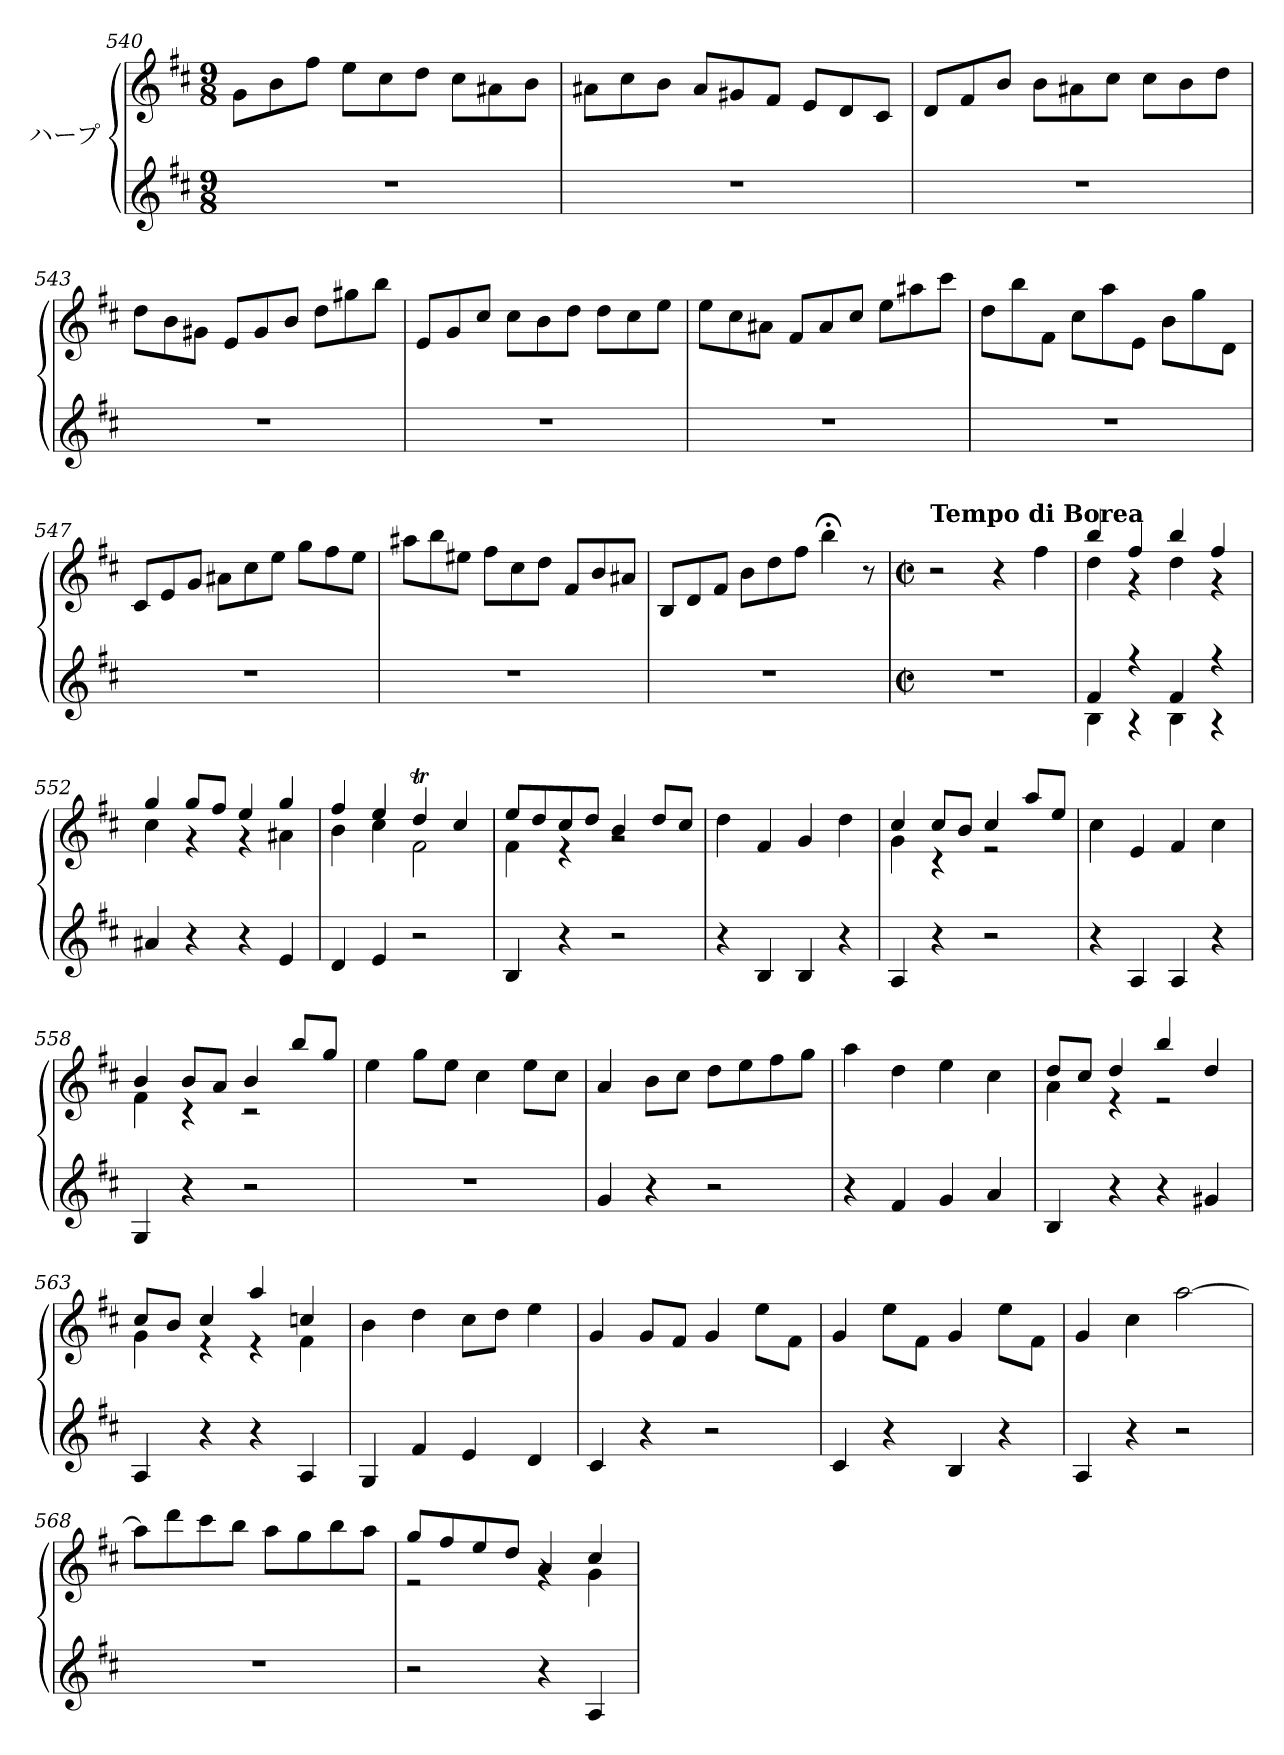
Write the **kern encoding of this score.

**kern	**kern
*part1	*part1
*staff2	*staff1
*I"ハープ	*
*clefG2	*clefG2
*k[f#c#]	*k[f#c#]
*M9/8	*M9/8
=540	=540
8%9r	8g\L
.	8b\
.	8ff#\J
.	8ee\L
.	8cc#\
.	8dd\J
.	8cc#\L
.	8a#X\
.	8b\J
=541	=541
8%9r	8a#X\L
.	8cc#\
.	8b\J
.	8a#/L
.	8g#X/
.	8f#/J
.	8e/L
.	8d/
.	8c#/J
!!LO:LB:g=z
=542	=542
8%9r	8d/L
.	8f#/
.	8b/J
.	8b\L
.	8a#X\
.	8cc#\J
.	8cc#\L
.	8b\
.	8dd\J
=543	=543
8%9r	8dd\L
.	8b\
.	8g#X\J
.	8e/L
.	8g#/
.	8b/J
.	8dd\L
.	8gg#X\
.	8bb\J
=544	=544
8%9r	8e/L
.	8g/
.	8cc#/J
.	8cc#\L
.	8b\
.	8dd\J
.	8dd\L
.	8cc#\
.	8ee\J
=545	=545
8%9r	8ee\L
.	8cc#\
.	8a#X\J
.	8f#/L
.	8a#/
.	8cc#/J
.	8ee\L
.	8aa#X\
.	8ccc#\J
!!LO:LB:g=z
=546	=546
8%9r	8dd\L
.	8bb\
.	8f#\J
.	8cc#\L
.	8aa\
.	8e\J
.	8b\L
.	8gg\
.	8d\J
=547	=547
8%9r	8c#/L
.	8e/
.	8g/J
.	8a#X\L
.	8cc#\
.	8ee\J
.	8gg\L
.	8ff#\
.	8ee\J
=548	=548
8%9r	8aa#X\L
.	8bb\
.	8ee#X\J
.	8ff#\L
.	8cc#\
.	8dd\J
.	8f#/L
.	8b/
.	8a#X/J
=549	=549
8%9r	8B/L
.	8d/
.	8f#/J
.	8b\L
.	8dd\
.	8ff#\J
.	4bb;<\
.	8r
!!LO:PB:g=z
=550	=550
*M4/4	*M4/4
*met(c|)	*met(c|)
!	!LO:TX:a:B:t=Tempo di Borea
1r	2r
.	4r
.	4ff#\
=551	=551
*^	*^
4f#/	4B\	4bb/	4dd\
4r	4r	4ff#/	4r
4f#/	4B\	4bb/	4dd\
4r	4r	4ff#/	4r
*v	*v	*	*
=552	=552	=552
4a#X/	4gg/	4cc#\
4r	8gg/L	4r
.	8ff#/J	.
4r	4ee/	4r
4e/	4gg/	4a#X\
=553	=553	=553
4d/	4ff#/	4b\
4e/	4ee/	4cc#\
2r	4ddT/	2f#\
.	4cc#/	.
=554	=554	=554
4B/	8ee/L	4f#\
.	8dd/	.
4r	8cc#/	4r
.	8dd/J	.
2r	4b/	2rg
.	8dd/L	.
.	8cc#/J	.
*	*v	*v
=555	=555
4r	4dd\
4B/	4f#/
4B/	4g/
4r	4dd\
=556	=556
*	*^
4A/	4cc#/	4g\
4r	8cc#/L	4r
.	8b/J	.
2r	4cc#/	2r
.	8aa/L	.
.	8ee/J	.
*	*v	*v
=557	=557
4r	4cc#\
4A/	4e/
4A/	4f#/
4r	4cc#\
!!LO:LB:g=z
=558	=558
*	*^
4G/	4b/	4f#\
4r	8b/L	4r
.	8a/J	.
2r	4b/	2r
.	8bb/L	.
.	8gg/J	.
*	*v	*v
=559	=559
1r	4ee\
.	8gg\L
.	8ee\J
.	4cc#\
.	8ee\L
.	8cc#\J
=560	=560
4g/	4a/
4r	8b\L
.	8cc#\J
2r	8dd\L
.	8ee\
.	8ff#\
.	8gg\J
=561	=561
4r	4aa\
4f#/	4dd\
4g/	4ee\
4a/	4cc#\
=562	=562
*	*^
4B/	8dd/L	4a\
.	8cc#/J	.
4r	4dd/	4r
4r	4bb/	2r
4g#X/	4dd/	.
=563	=563	=563
4A/	8cc#/L	4g\
.	8b/J	.
4r	4cc#/	4r
4r	4aa/	4r
4A/	4ccn/	4f#\
*	*v	*v
=564	=564
4G/	4b\
4f#/	4dd\
4e/	8cc#\L
.	8dd\J
4d/	4ee\
!!LO:LB:g=z
=565	=565
4c#/	4g/
4r	8g/L
.	8f#/J
2r	4g/
.	8ee\L
.	8f#\J
=566	=566
4c#/	4g/
4r	8ee\L
.	8f#\J
4B/	4g/
4r	8ee\L
.	8f#\J
=567	=567
4A/	4g/
4r	4cc#\
2r	[2aa\
=568	=568
1r	8aa\L]
.	8ddd\
.	8ccc#\
.	8bb\J
.	8aa\L
.	8gg\
.	8bb\
.	8aa\J
=569	=569
*	*^
2r	8gg/L	2r
.	8ff#/	.
.	8ee/	.
.	8dd/J	.
4r	4a/	4rg
4A/	4cc#/	4g\
*	*v	*v
=	=
*-	*-
